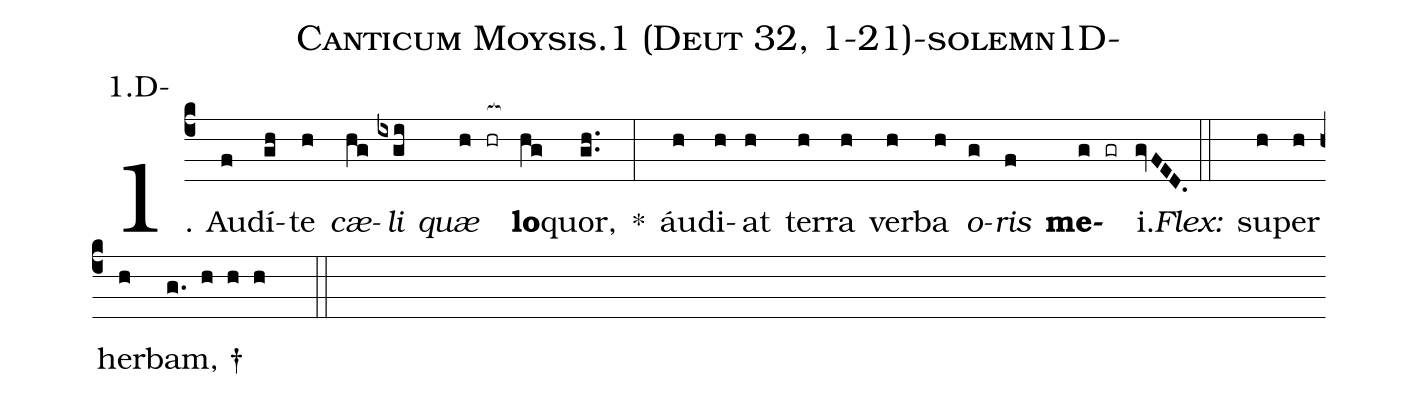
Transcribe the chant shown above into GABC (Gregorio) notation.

name: Canticum Moysis.1 (Deut 32, 1-21)-solemn1D-;
annotation: 1.D-;
%%
(c4)1. Au(f)dí(gh)te(h) <i>cæ</i>(hg)<i>li</i>(ixgi) <i>quæ</i>(h hr[ocb:1{]) <b>lo</b>(hg[ocb:0}])quor,(gh..) *(:) áu(h)di(h)at(h) ter(h)ra(h) ver(h)ba(h) <i>o</i>(g)<i>ris</i>(f) <b>me</b>(g gr)i.(gvFED.) (::)
<i>Flex:</i>()  su(h)per(h) her(h)bam, †(g. h h h  ::)
